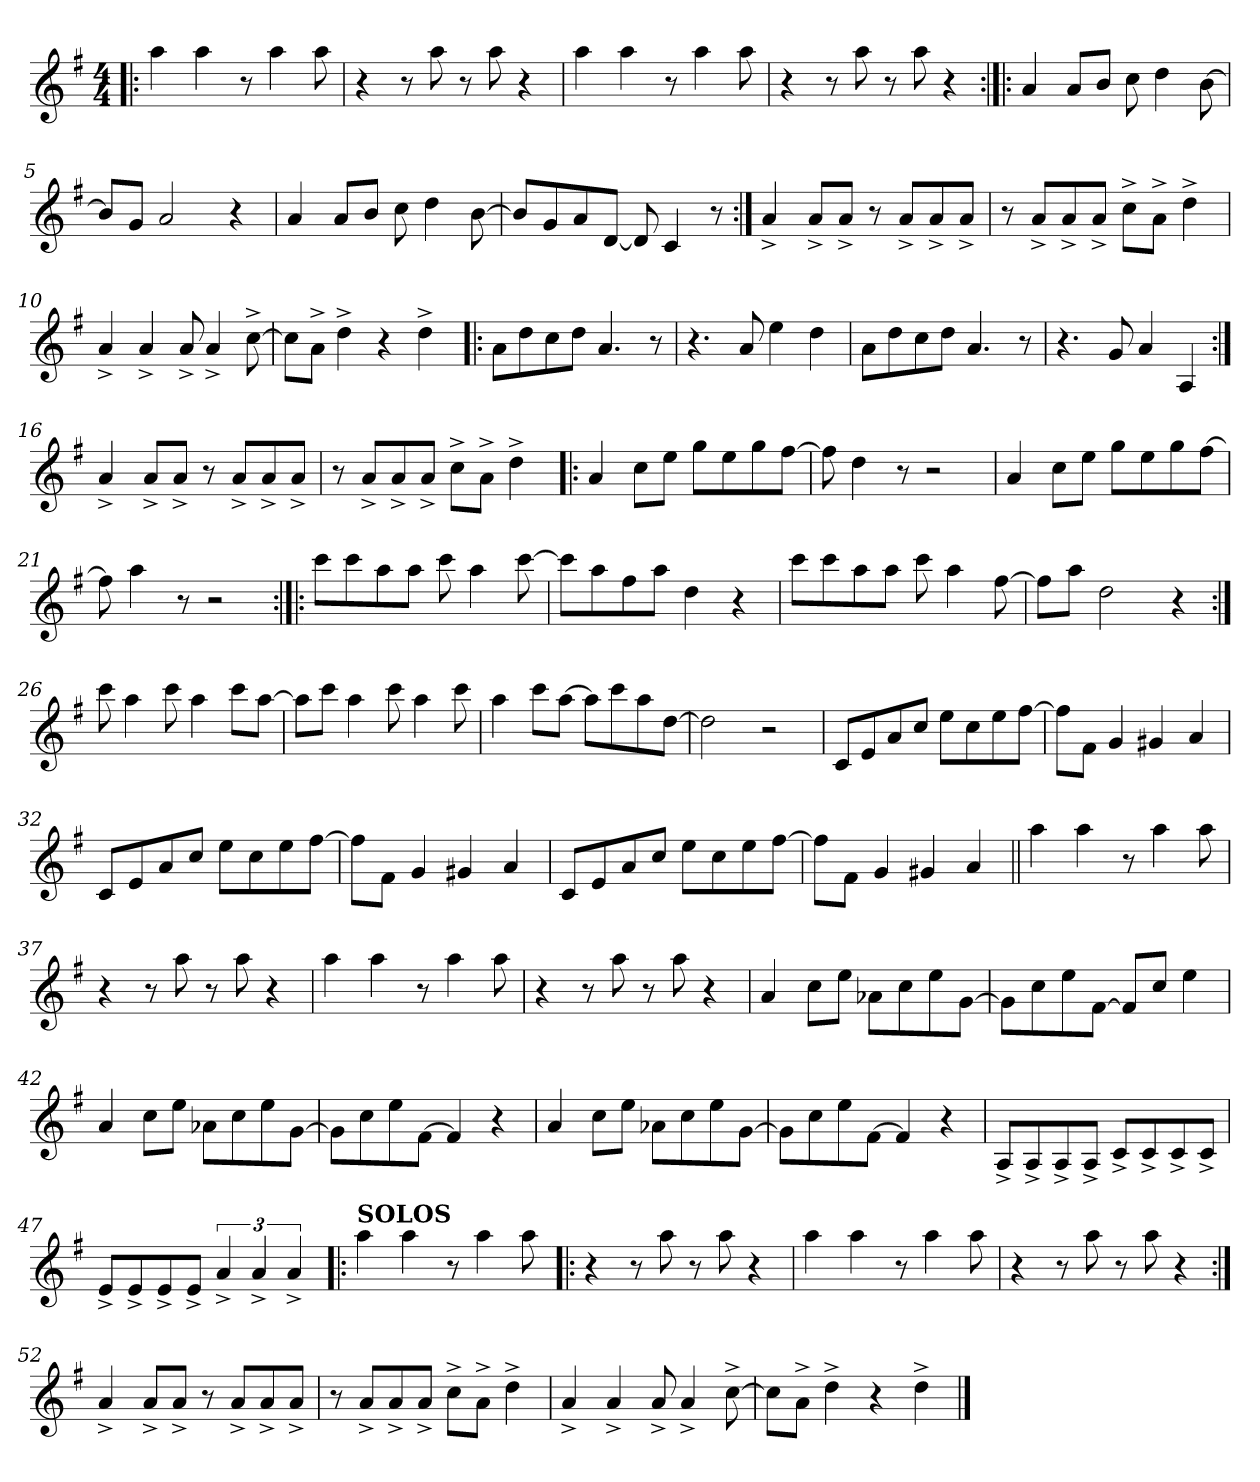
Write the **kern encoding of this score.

**kern
*part1
*staff1
*clefG2
*k[f#]
*G:
*M4/4
=!|:
4aa\
4aa\
8r
4aa\
8aa\
=1X
4r
8r
8aa\
8r
8aa\
4r
=2X
4aa\
4aa\
8r
4aa\
8aa\
=3X
4r
8r
8aa\
8r
8aa\
4r
!!LO:LB:g=z
=4X:|!|:
4a/
8a/L
8b/J
8cc\
4dd\
[8b\
=5X
8b/L]
8g/J
2a/
4r
=6X
4a/
8a/L
8b/J
8cc\
4dd\
[8b\
=7X
8b/L]
8g/
8a/
[8d/J
8d/]
4c/
8r
!!LO:LB:g=z
=8X:|!
4a^</
8a^</L
8a^</J
8r
8a^</L
8a^</
8a^</J
=9X
8r
8a^</L
8a^</
8a^</J
8cc^>\L
8a^>\J
4dd^>\
=10X
4a^</
4a^</
8a^</
4a^</
[8cc^>\
=11X
8cc\L]
8a^>\J
4dd^>\
4r
4dd^>\
!!LO:LB:g=z
=12X!|:
8a\L
8dd\
8cc\
8dd\J
4.a/
8r
=13X
4.r
8a/
4ee\
4dd\
=14X
8a\L
8dd\
8cc\
8dd\J
4.a/
8r
=15X
4.r
8g/
4a/
4A/
!!LO:LB:g=z
=16X:|!
4a^</
8a^</L
8a^</J
8r
8a^</L
8a^</
8a^</J
=17X
8r
8a^</L
8a^</
8a^</J
8cc^>\L
8a^>\J
4dd^>\
=18X!|:
4a/
8cc\L
8ee\J
8gg\L
8ee\
8gg\
[8ff#\J
=19X
8ff#\]
4dd\
8r
2r
!!LO:LB:g=z
=20X
4a/
8cc\L
8ee\J
8gg\L
8ee\
8gg\
[8ff#\J
=21X
8ff#\]
4aa\
8r
2r
=22X:|!|:
8ccc\L
8ccc\
8aa\
8aa\J
8ccc\
4aa\
[8ccc\
=23X
8ccc\L]
8aa\
8ff#\
8aa\J
4dd\
4r
!!LO:LB:g=z
=24X
8ccc\L
8ccc\
8aa\
8aa\J
8ccc\
4aa\
[8ff#\
=25X
8ff#\L]
8aa\J
2dd\
4r
=26X:|!
8ccc\
4aa\
8ccc\
4aa\
8ccc\L
[8aa\J
=27X
8aa\L]
8ccc\J
4aa\
8ccc\
4aa\
8ccc\
!!LO:LB:g=z
=28X
4aa\
8ccc\L
[8aa\J
8aa\L]
8ccc\
8aa\
[8dd\J
=29X
2dd\]
2r
=30X
8c/L
8e/
8a/
8cc/J
8ee\L
8cc\
8ee\
[8ff#\J
=31X
8ff#\L]
8f#\J
4g/
4g#X/
4a/
!!LO:PB:g=z
=32X
8c/L
8e/
8a/
8cc/J
8ee\L
8cc\
8ee\
[8ff#\J
=33X
8ff#\L]
8f#\J
4g/
4g#X/
4a/
=34X
8c/L
8e/
8a/
8cc/J
8ee\L
8cc\
8ee\
[8ff#\J
=35X
8ff#\L]
8f#\J
4g/
4g#X/
4a/
!!LO:LB:g=z
=36X||
4aa\
4aa\
8r
4aa\
8aa\
=37X
4r
8r
8aa\
8r
8aa\
4r
=38X
4aa\
4aa\
8r
4aa\
8aa\
=39X
4r
8r
8aa\
8r
8aa\
4r
!!LO:LB:g=z
=40X
4a/
8cc\L
8ee\J
8a-X\L
8cc\
8ee\
[8g\J
=41X
8g\L]
8cc\
8ee\
[8f#\J
8f#/L]
8cc/J
4ee\
=42X
4a/
8cc\L
8ee\J
8a-X\L
8cc\
8ee\
[8g\J
=43X
8g\L]
8cc\
8ee\
[8f#\J
4f#/]
4r
!!LO:LB:g=z
=44X
4a/
8cc\L
8ee\J
8a-X\L
8cc\
8ee\
[8g\J
=45X
8g\L]
8cc\
8ee\
[8f#\J
4f#/]
4r
=46X
8A^</L
8A^</
8A^</
8A^</J
8c^</L
8c^</
8c^</
8c^</J
=47X
8e^</L
8e^</
8e^</
8e^</J
6a^</
6a^</
6a^</
!!LO:LB:g=z
=48X|!:
!LO:TX:a:B:t=SOLOS
4aa\
4aa\
8r
4aa\
8aa\
=49X
4r
8r
8aa\
8r
8aa\
4r
=50X
4aa\
4aa\
8r
4aa\
8aa\
=51X
4r
8r
8aa\
8r
8aa\
4r
!!LO:LB:g=z
=52X:|!
4a^</
8a^</L
8a^</J
8r
8a^</L
8a^</
8a^</J
=53X
8r
8a^</L
8a^</
8a^</J
8cc^>\L
8a^>\J
4dd^>\
=54X
4a^</
4a^</
8a^</
4a^</
[8cc^>\
=55X
8cc\L]
8a^>\J
4dd^>\
4r
4dd^>\
==
*-
